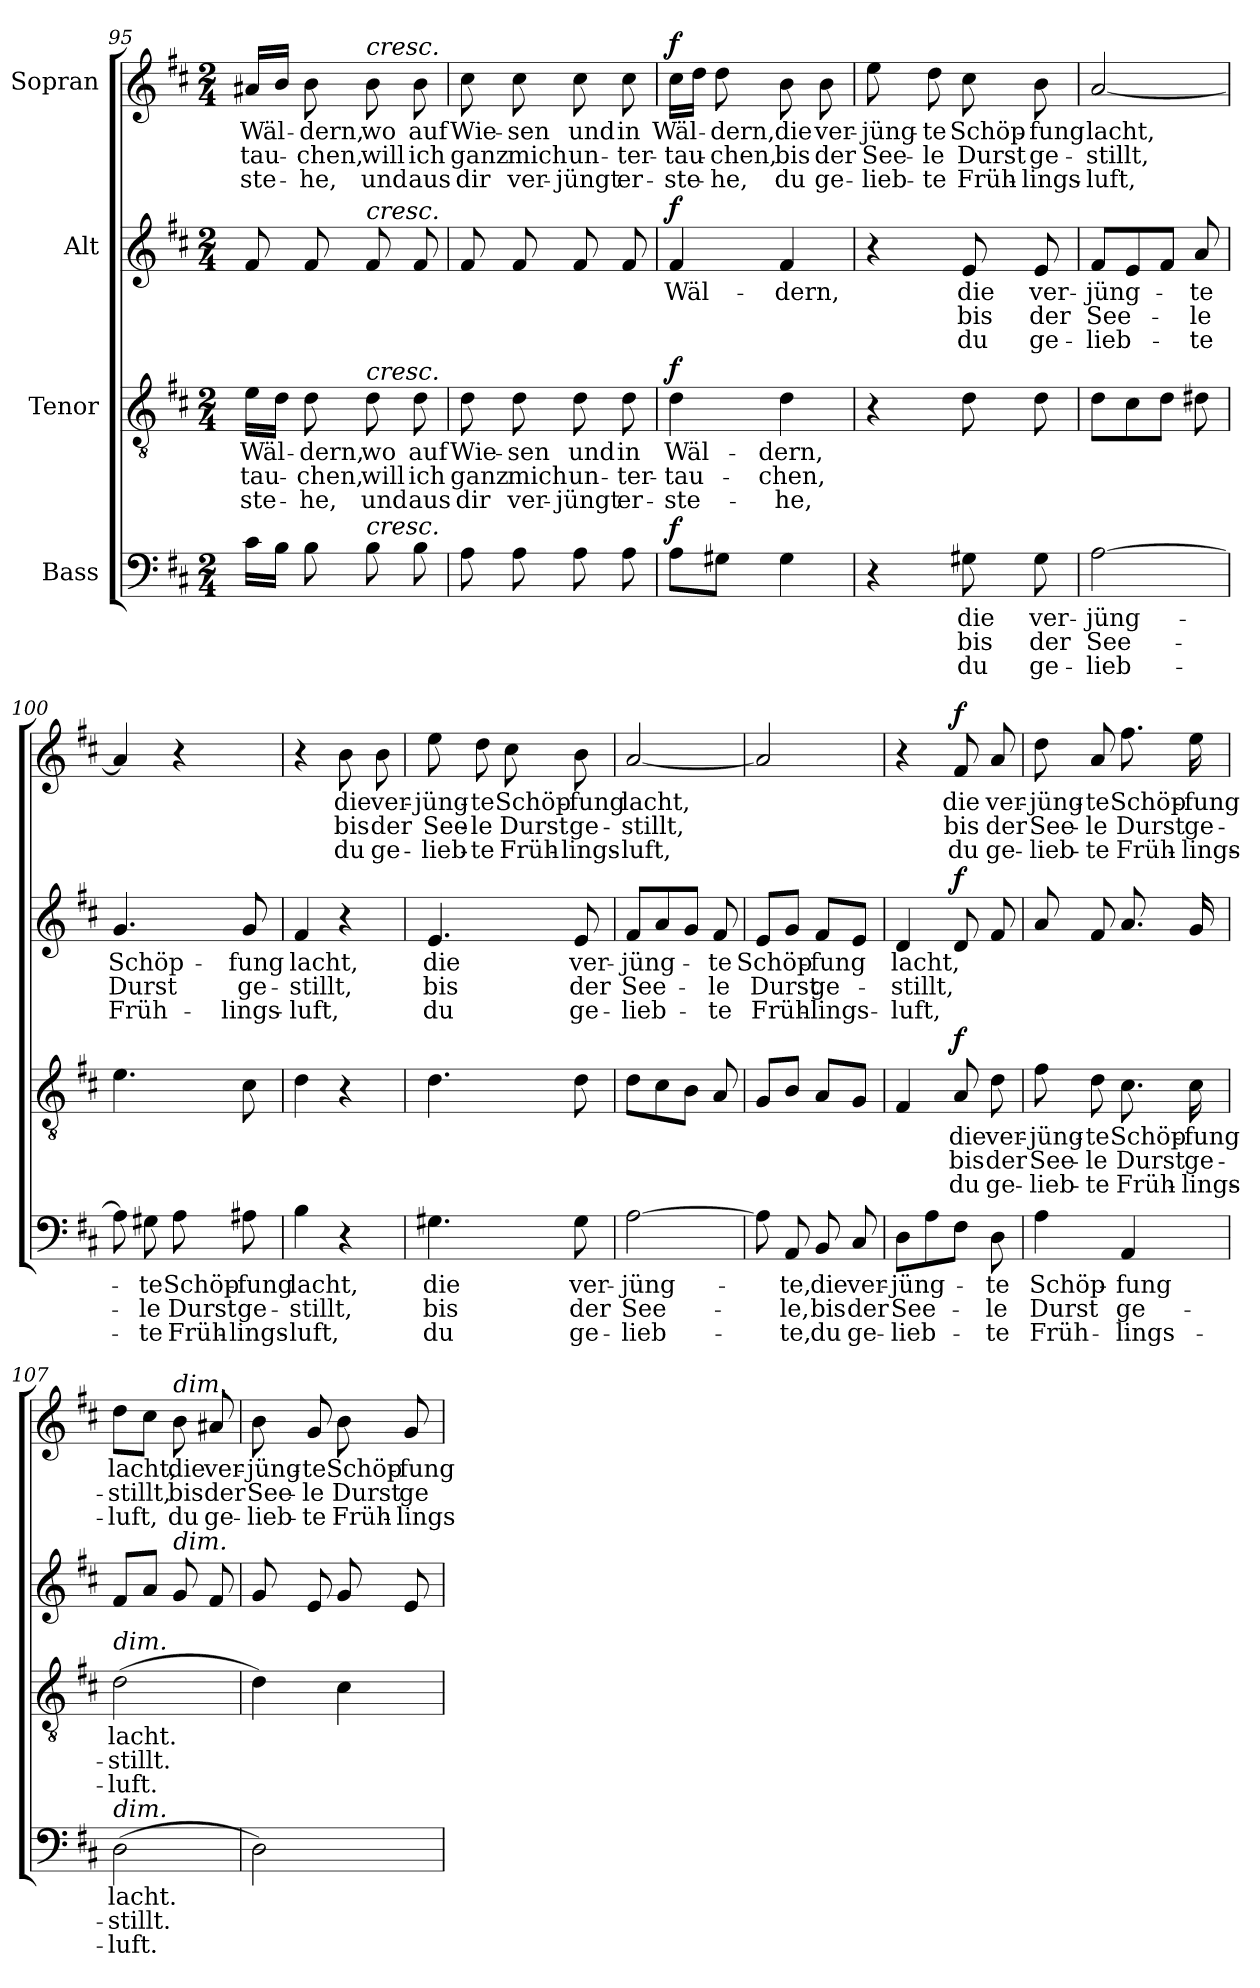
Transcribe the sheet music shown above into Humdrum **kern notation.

**kern	**text	**text	**text	**dynam	**kern	**text	**text	**text	**dynam	**kern	**text	**text	**text	**dynam	**kern	**text	**text	**text	**dynam
*part4	*part4	*part4	*part4	*part4	*part3	*part3	*part3	*part3	*part3	*part2	*part2	*part2	*part2	*part2	*part1	*part1	*part1	*part1	*part1
*staff4	*staff4	*staff4	*staff4	*staff4	*staff3	*staff3	*staff3	*staff3	*staff3	*staff2	*staff2	*staff2	*staff2	*staff2	*staff1	*staff1	*staff1	*staff1	*staff1
*I"Bass	*	*	*	*	*I"Tenor	*	*	*	*	*I"Alt	*	*	*	*	*I"Sopran	*	*	*	*
*clefF4	*	*	*	*	*clefGv2	*	*	*	*	*clefG2	*	*	*	*	*clefG2	*	*	*	*
*k[f#c#]	*	*	*	*	*k[f#c#]	*	*	*	*	*k[f#c#]	*	*	*	*	*k[f#c#]	*	*	*	*
*M2/4	*	*	*	*	*M2/4	*	*	*	*	*M2/4	*	*	*	*	*M2/4	*	*	*	*
=95	=95	=95	=95	=95	=95	=95	=95	=95	=95	=95	=95	=95	=95	=95	=95	=95	=95	=95	=95
16c#\LL	.	.	.	.	16e\LL	Wäl-	-tau-	-ste-	.	8f#/	.	.	.	.	16a#X/LL	Wäl-	-tau-	-ste-	.
16B\JJ	.	.	.	.	16d\JJ	.	.	.	.	.	.	.	.	.	16b/JJ	.	.	.	.
8B\	.	.	.	.	8d\	-dern,	-chen,	-he,	.	8f#/	.	.	.	.	8b\	-dern,	-chen,	-he,	.
!	!	!	!	!	!	!	!	!	!	!	!	!	!	!	!LO:TX:a:i:t=cresc.	!	!	!	!
!	!	!	!	!	!	!	!	!	!	!LO:TX:a:i:t=cresc.	!	!	!	!	!	!	!	!	!
!	!	!	!	!	!LO:TX:a:i:t=cresc.	!	!	!	!	!	!	!	!	!	!	!	!	!	!
!LO:TX:a:i:t=cresc.	!	!	!	!	!	!	!	!	!	!	!	!	!	!	!	!	!	!	!
8B\	.	.	.	.	8d\	wo	will	und	.	8f#/	.	.	.	.	8b\	wo	will	und	.
8B\	.	.	.	.	8d\	auf	ich	aus	.	8f#/	.	.	.	.	8b\	auf	ich	aus	.
=96	=96	=96	=96	=96	=96	=96	=96	=96	=96	=96	=96	=96	=96	=96	=96	=96	=96	=96	=96
8A\	.	.	.	.	8d\	Wie-	ganz	dir	.	8f#/	.	.	.	.	8cc#\	Wie-	ganz	dir	.
8A\	.	.	.	.	8d\	-sen	mich	ver-	.	8f#/	.	.	.	.	8cc#\	-sen	mich	ver-	.
8A\	.	.	.	.	8d\	und	un-	-jüngt	.	8f#/	.	.	.	.	8cc#\	und	un-	-jüngt	.
8A\	.	.	.	.	8d\	in	-ter-	er-	.	8f#/	.	.	.	.	8cc#\	in	-ter-	er-	.
=97	=97	=97	=97	=97	=97	=97	=97	=97	=97	=97	=97	=97	=97	=97	=97	=97	=97	=97	=97
!	!	!	!	!LO:DY:a	!	!	!	!	!LO:DY:a	!	!	!	!	!LO:DY:a	!	!	!	!	!LO:DY:a
8A\L	.	.	.	f	4d\	Wäl-	-tau-	-ste-	f	4f#/	Wäl-	.	.	f	16cc#\LL	Wäl-	-tau-	-ste-	f
.	.	.	.	.	.	.	.	.	.	.	.	.	.	.	16dd\JJ	.	.	.	.
8G#X\J	.	.	.	.	.	.	.	.	.	.	.	.	.	.	8dd\	-dern,	-chen,	-he,	.
4G#\	.	.	.	.	4d\	-dern,	-chen,	-he,	.	4f#/	-dern,	.	.	.	8b\	die	bis	du	.
.	.	.	.	.	.	.	.	.	.	.	.	.	.	.	8b\	ver-	der	ge-	.
!!LO:PB:g=z
=98	=98	=98	=98	=98	=98	=98	=98	=98	=98	=98	=98	=98	=98	=98	=98	=98	=98	=98	=98
4r	.	.	.	.	4r	.	.	.	.	4r	.	.	.	.	8ee\	-jüng-	See-	-lieb-	.
.	.	.	.	.	.	.	.	.	.	.	.	.	.	.	8dd\	-te	-le	-te	.
8G#X\	die	bis	du	.	8d\	.	.	.	.	8e/	die	bis	du	.	8cc#\	Schöp-	Durst	Früh-	.
8G#\	ver-	der	ge-	.	8d\	.	.	.	.	8e/	ver-	der	ge-	.	8b\	-fung	ge-	-lings-	.
=99	=99	=99	=99	=99	=99	=99	=99	=99	=99	=99	=99	=99	=99	=99	=99	=99	=99	=99	=99
[2A\	-jüng-	See-	-lieb-	.	8d\L	.	.	.	.	8f#/L	-jüng-	See-	-lieb-	.	[2a/	lacht,	-stillt,	-luft,	.
.	.	.	.	.	8c#\	.	.	.	.	8e/	.	.	.	.	.	.	.	.	.
.	.	.	.	.	8d\J	.	.	.	.	8f#/J	.	.	.	.	.	.	.	.	.
.	.	.	.	.	8d#X\	.	.	.	.	8a/	-te	-le	-te	.	.	.	.	.	.
=100	=100	=100	=100	=100	=100	=100	=100	=100	=100	=100	=100	=100	=100	=100	=100	=100	=100	=100	=100
8A\]	.	.	.	.	4.e\	.	.	.	.	4.g/	Schöp-	Durst	Früh-	.	4a/]	.	.	.	.
8G#X\	-te	-le	-te	.	.	.	.	.	.	.	.	.	.	.	.	.	.	.	.
8A\	Schöp-	Durst	Früh-	.	.	.	.	.	.	.	.	.	.	.	4r	.	.	.	.
8A#X\	-fung	ge-	-lings-	.	8c#\	.	.	.	.	8g/	-fung	ge-	-lings-	.	.	.	.	.	.
=101	=101	=101	=101	=101	=101	=101	=101	=101	=101	=101	=101	=101	=101	=101	=101	=101	=101	=101	=101
4B\	lacht,	-stillt,	-luft,	.	4d\	.	.	.	.	4f#/	lacht,	-stillt,	-luft,	.	4r	.	.	.	.
4r	.	.	.	.	4r	.	.	.	.	4r	.	.	.	.	8b\	die	bis	du	.
.	.	.	.	.	.	.	.	.	.	.	.	.	.	.	8b\	ver-	der	ge-	.
=102	=102	=102	=102	=102	=102	=102	=102	=102	=102	=102	=102	=102	=102	=102	=102	=102	=102	=102	=102
4.G#X\	die	bis	du	.	4.d\	.	.	.	.	4.e/	die	bis	du	.	8ee\	-jüng-	See-	-lieb-	.
.	.	.	.	.	.	.	.	.	.	.	.	.	.	.	8dd\	-te	-le	-te	.
.	.	.	.	.	.	.	.	.	.	.	.	.	.	.	8cc#\	Schöp-	Durst	Früh-	.
8G#\	ver-	der	ge-	.	8d\	.	.	.	.	8e/	ver-	der	ge-	.	8b\	-fung	ge-	-lings-	.
=103	=103	=103	=103	=103	=103	=103	=103	=103	=103	=103	=103	=103	=103	=103	=103	=103	=103	=103	=103
[2A\	-jüng-	See-	-lieb-	.	8d\L	.	.	.	.	8f#/L	-jüng-	See-	-lieb-	.	[2a/	lacht,	-stillt,	-luft,	.
.	.	.	.	.	8c#\	.	.	.	.	8a/	.	.	.	.	.	.	.	.	.
.	.	.	.	.	8B\J	.	.	.	.	8g/J	.	.	.	.	.	.	.	.	.
.	.	.	.	.	8A/	.	.	.	.	8f#/	-te	-le	-te	.	.	.	.	.	.
!!LO:LB:g=z
=104	=104	=104	=104	=104	=104	=104	=104	=104	=104	=104	=104	=104	=104	=104	=104	=104	=104	=104	=104
8A\]	.	.	.	.	8G/L	.	.	.	.	8e/L	Schöp-	-Durst	Früh-	.	2a/]	.	.	.	.
8AA/	-te,	-le,	-te,	.	8B/J	.	.	.	.	8g/J	.	.	.	.	.	.	.	.	.
8BB/	die	bis	du	.	8A/L	.	.	.	.	8f#/L	-fung	ge-	-lings-	.	.	.	.	.	.
8C#/	ver-	der	ge-	.	8G/J	.	.	.	.	8e/J	.	.	.	.	.	.	.	.	.
=105	=105	=105	=105	=105	=105	=105	=105	=105	=105	=105	=105	=105	=105	=105	=105	=105	=105	=105	=105
8D\L	-jüng-	See-	-lieb-	.	4F#/	.	.	.	.	4d/	lacht,	-stillt,	-luft,	.	4r	.	.	.	.
8A\	.	.	.	.	.	.	.	.	.	.	.	.	.	.	.	.	.	.	.
!	!	!	!	!	!	!	!	!	!LO:DY:a	!	!	!	!	!LO:DY:a	!	!	!	!	!LO:DY:a
8F#\J	.	.	.	.	8A/	die	bis	du	f	8d/	.	.	.	f	8f#/	die	bis	du	f
8D\	-te	-le	-te	.	8d\	ver-	der	ge-	.	8f#/	.	.	.	.	8a/	ver-	der	ge-	.
=106	=106	=106	=106	=106	=106	=106	=106	=106	=106	=106	=106	=106	=106	=106	=106	=106	=106	=106	=106
4A\	Schöp-	Durst	Früh-	.	8f#\	-jüng-	See-	-lieb-	.	8a/	.	.	.	.	8dd\	-jüng-	See-	-lieb-	.
.	.	.	.	.	8d\	-te	-le	-te	.	8f#/	.	.	.	.	8a/	-te	-le	-te	.
4AA/	-fung	ge-	-lings-	.	8.c#\	Schöp-	Durst	Früh-	.	8.a/	.	.	.	.	8.ff#\	Schöp-	Durst	Früh-	.
.	.	.	.	.	16c#\	-fung	ge-	-lings-	.	16g/	.	.	.	.	16ee\	-fung	ge-	-lings-	.
=107	=107	=107	=107	=107	=107	=107	=107	=107	=107	=107	=107	=107	=107	=107	=107	=107	=107	=107	=107
!	!	!	!	!	!LO:TX:a:i:t=dim.	!	!	!	!	!	!	!	!	!	!	!	!	!	!
!LO:TX:a:i:t=dim.	!	!	!	!	!	!	!	!	!	!	!	!	!	!	!	!	!	!	!
(2D\	lacht.	-stillt.	-luft.	.	(2d\	lacht.	-stillt.	-luft.	.	8f#/L	.	.	.	.	8dd\L	lacht,	-stillt,	-luft,	.
.	.	.	.	.	.	.	.	.	.	8a/J	.	.	.	.	8cc#\J	.	.	.	.
!	!	!	!	!	!	!	!	!	!	!	!	!	!	!	!LO:TX:a:i:t=dim.	!	!	!	!
!	!	!	!	!	!	!	!	!	!	!LO:TX:a:i:t=dim.	!	!	!	!	!	!	!	!	!
.	.	.	.	.	.	.	.	.	.	8g/	.	.	.	.	8b\	die	bis	du	.
.	.	.	.	.	.	.	.	.	.	8f#/	.	.	.	.	8a#X/	ver-	der	ge-	.
=108	=108	=108	=108	=108	=108	=108	=108	=108	=108	=108	=108	=108	=108	=108	=108	=108	=108	=108	=108
2D\)	.	.	.	.	4d\)	.	.	.	.	8g/	.	.	.	.	8b\	-jüng-	See-	-lieb-	.
.	.	.	.	.	.	.	.	.	.	8e/	.	.	.	.	8g/	-te	-le	-te	.
.	.	.	.	.	4c#\	.	.	.	.	8g/	.	.	.	.	8b\	Schöp-	Durst	Früh-	.
.	.	.	.	.	.	.	.	.	.	8e/	.	.	.	.	8g/	-fung	ge-	-lings-	.
=	=	=	=	=	=	=	=	=	=	=	=	=	=	=	=	=	=	=	=
*-	*-	*-	*-	*-	*-	*-	*-	*-	*-	*-	*-	*-	*-	*-	*-	*-	*-	*-	*-
